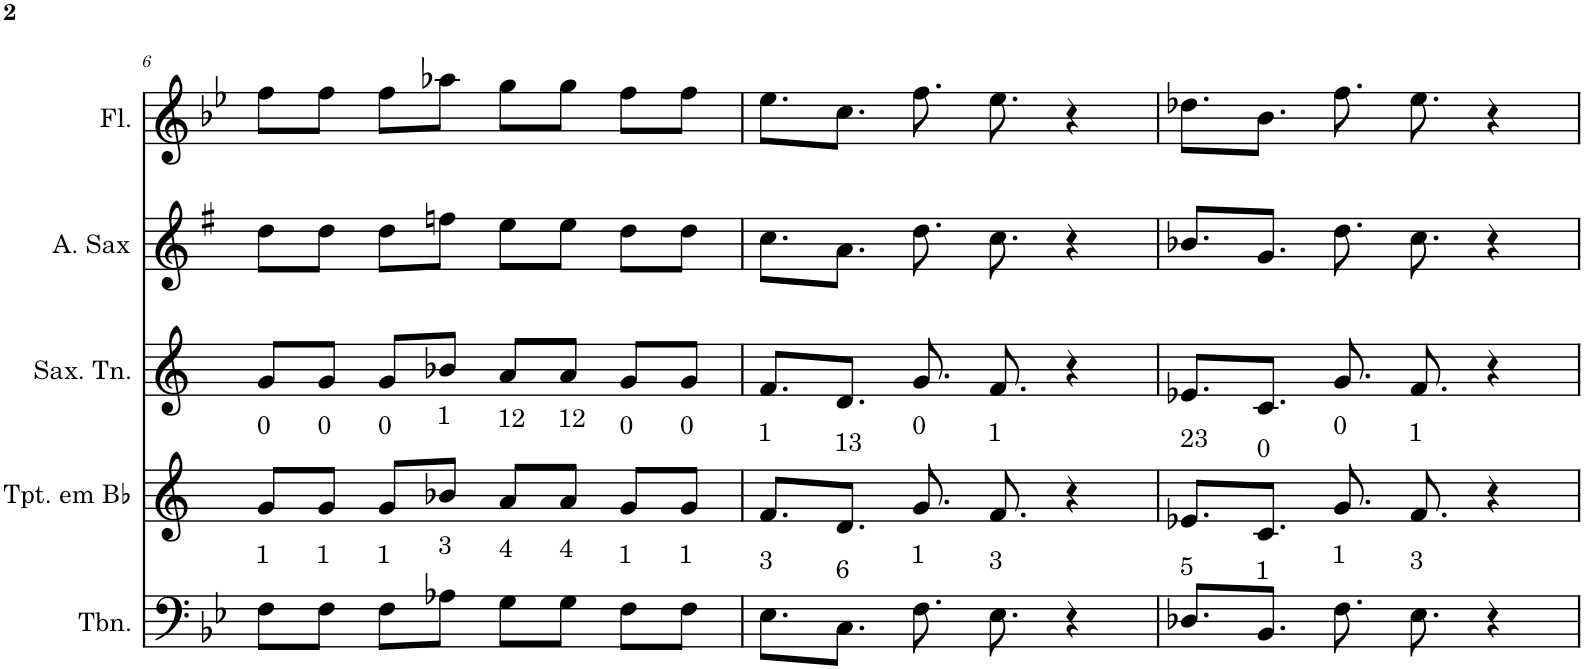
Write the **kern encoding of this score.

**kern	**kern	**kern	**kern	**kern
*part5	*part4	*part3	*part2	*part1
*staff5	*staff4	*staff3	*staff2	*staff1
*I"Trombone	*I"Trompete em Bb	*I"Saxofone Tenor	*I"Saxofone Alto	*I"Flauta Transversal
*I'Tbn.	*I'Tpt. em Bb	*I'Sax. Tn.	*	*I'Fl.
!!LO:PB:g=z
*clefF4	*clefG2	*clefG2	*clefG2	*clefG2
*	*Trd1c2	*Trd8c14	*Trd5c9	*
*k[b-e-]	*k[]	*k[]	*k[f#]	*k[b-e-]
*M4/4	*M4/4	*M4/4	*M4/4	*M4/4
=6	=6	=6	=6	=6
!	!LO:TX:a:t=0	!	!	!
!LO:TX:a:t=1	!	!	!	!
8F\L	8g/L	8g/L	8dd\L	8ff\L
!	!LO:TX:a:t=0	!	!	!
!LO:TX:a:t=1	!	!	!	!
8F\J	8g/J	8g/J	8dd\J	8ff\J
!	!LO:TX:a:t=0	!	!	!
!LO:TX:a:t=1	!	!	!	!
8F\L	8g/L	8g/L	8dd\L	8ff\L
!	!LO:TX:a:t=1	!	!	!
!LO:TX:a:t=3	!	!	!	!
8A-X\J	8b-X/J	8b-X/J	8ffn\J	8aa-X\J
!	!LO:TX:a:t=12	!	!	!
!LO:TX:a:t=4	!	!	!	!
8G\L	8a/L	8a/L	8ee\L	8gg\L
!	!LO:TX:a:t=12	!	!	!
!LO:TX:a:t=4	!	!	!	!
8G\J	8a/J	8a/J	8ee\J	8gg\J
!	!LO:TX:a:t=0	!	!	!
!LO:TX:a:t=1	!	!	!	!
8F\L	8g/L	8g/L	8dd\L	8ff\L
!	!LO:TX:a:t=0	!	!	!
!LO:TX:a:t=1	!	!	!	!
8F\J	8g/J	8g/J	8dd\J	8ff\J
=7	=7	=7	=7	=7
!	!LO:TX:a:t=1	!	!	!
!LO:TX:a:t=3	!	!	!	!
8.E-\L	8.f/L	8.f/L	8.cc\L	8.ee-\L
!	!LO:TX:a:t=13	!	!	!
!LO:TX:a:t=6	!	!	!	!
8.C\J	8.d/J	8.d/J	8.a\J	8.cc\J
!	!LO:TX:a:t=0	!	!	!
!LO:TX:a:t=1	!	!	!	!
8.F\	8.g/	8.g/	8.dd\	8.ff\
!	!LO:TX:a:t=1	!	!	!
!LO:TX:a:t=3	!	!	!	!
8.E-\	8.f/	8.f/	8.cc\	8.ee-\
4r	4r	4r	4r	4r
=8	=8	=8	=8	=8
!	!LO:TX:a:t=23	!	!	!
!LO:TX:a:t=5	!	!	!	!
8.D-X/L	8.e-X/L	8.e-X/L	8.b-X/L	8.dd-X\L
!	!LO:TX:a:t=0	!	!	!
!LO:TX:a:t=1	!	!	!	!
8.BB-/J	8.c/J	8.c/J	8.g/J	8.b-\J
!	!LO:TX:a:t=0	!	!	!
!LO:TX:a:t=1	!	!	!	!
8.F\	8.g/	8.g/	8.dd\	8.ff\
!	!LO:TX:a:t=1	!	!	!
!LO:TX:a:t=3	!	!	!	!
8.E-\	8.f/	8.f/	8.cc\	8.ee-\
4r	4r	4r	4r	4r
=	=	=	=	=
*-	*-	*-	*-	*-
